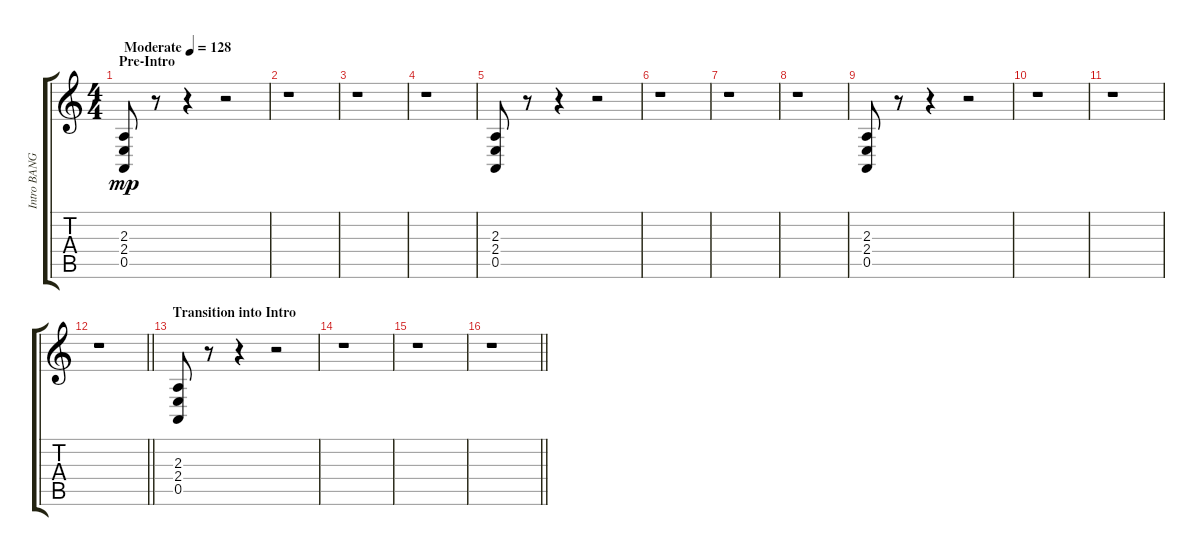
\track ("Intro BANG! Synth" "Intro BANG") {instrument lead2sawtooth}
\staff {score tabs}
\tuning (E4 B3 G3 D3 A2 E2) {hide}
\ts (4 4)
\section ("" "Pre-Intro")
\tempo (128 "Moderate")
\clef g2
\ks c
(2.3 2.4 0.5).8{dy mp instrument lead2sawtooth} r.8 r.4 r.2 |
r.1 |
r.1 |
r.1 |
(2.3 2.4 0.5).8 r.8 r.4 r.2 |
r.1 |
r.1 |
r.1 |
(2.3 2.4 0.5).8 r.8 r.4 r.2 |
r.1 |
r.1 |
\barLineRight lightlight
r.1 |
\section ("" "Transition into Intro")
(2.3 2.4 0.5).8 r.8 r.4 r.2 |
r.1 |
r.1 |
\barLineRight lightlight
r.1
